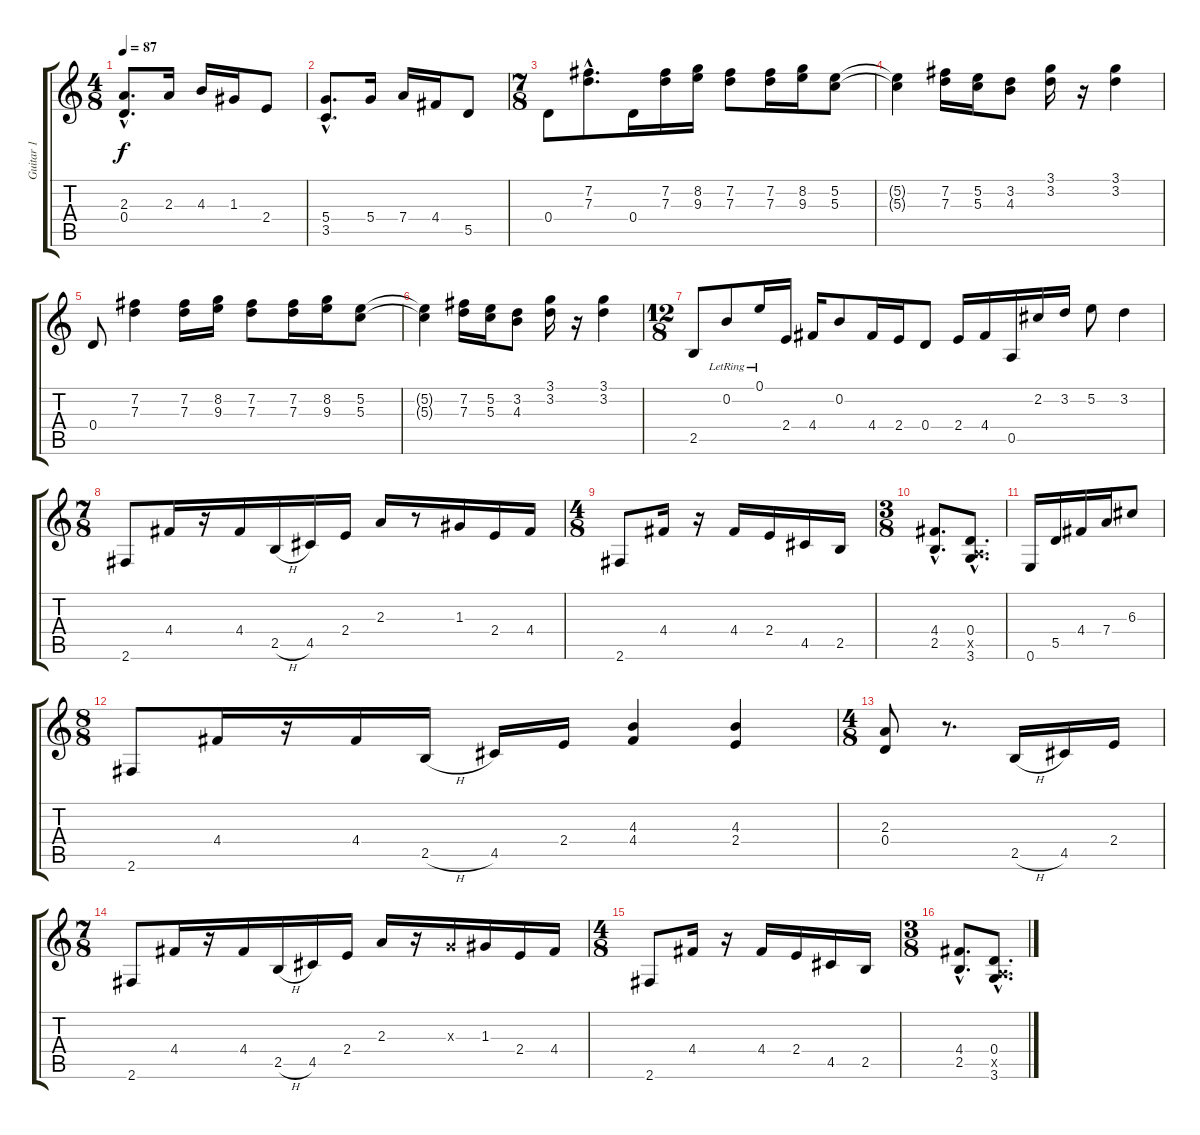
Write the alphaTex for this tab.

\track ("Guitar 1" "Guitar 1") {instrument acousticguitarsteel}
\staff {score tabs}
\tuning (E4 B3 G3 D3 A2 E2) {hide}
\ts (4 8)
\tempo 87
\clef g2
\ks c
(2.3{hac} 0.4{hac}).8{d dy f} 2.3.16 4.3.16 1.3.16 2.4.8 |
(5.4{hac} 3.5{hac}).8{d} 5.4.16 7.4.16 4.4.16 5.5.8 |
\ts (7 8)
0.4.8{instrument acousticguitarsteel} (7.2{hac} 7.3{hac}).8{d} 0.4.16 (7.2 7.3).16 (8.2 9.3).16 (7.2 7.3).8 (7.2 7.3).16 (8.2 9.3).16 (5.2 5.3).8 |
(5.2{t} 5.3{t}).4 (7.2 7.3).16 (5.2 5.3).16 (3.2 4.3).8 (3.1 3.2).16 r.16 (3.1 3.2).4 |
0.4.8 (7.2 7.3).4 (7.2 7.3).16 (8.2 9.3).16 (7.2 7.3).8 (7.2 7.3).16 (8.2 9.3).16 (5.2 5.3).8 |
(5.2{t} 5.3{t}).4 (7.2 7.3).16 (5.2 5.3).16 (3.2 4.3).8 (3.1 3.2).16 r.16 (3.1 3.2).4 |
\ts (12 8)
2.5.8 0.2{lr}.8 0.1{lr}.16 2.4.16 4.4.16 0.2.8 4.4.16 2.4.16 0.4.8 2.4.16 4.4.16 0.5.16 2.2.16 3.2.16 5.2.8 3.2.4 |
\ts (7 8)
2.6.8 4.4.16 r.16 4.4.16 2.5{h}.16 4.5.16 2.4.16 2.3.16 r.8 1.3.16 2.4.16 4.4.16 |
\ts (4 8)
2.6.8 4.4.16 r.16 4.4.16 2.4.16 4.5.16 2.5.16 |
\ts (3 8)
(4.4{hac} 2.5{hac}).8{d} (0.4{hac} 0.5{hac x} 3.6{hac}).8{d} |
0.6.16 5.5.16 4.4.16 7.4.16 6.3.8 |
\ts (8 8)
2.6.8 4.4.16 r.16 4.4.16 2.5{h}.16 4.5.16 2.4.16 (4.3 4.4).4 (4.3 2.4).4 |
\ts (4 8)
(2.3 0.4).8 r.8{d} 2.5{h}.16{instrument overdrivenguitar} 4.5.16 2.4.16 |
\ts (7 8)
2.6.8 4.4.16 r.16 4.4.16 2.5{h}.16 4.5.16 2.4.16 2.3.16 r.16 0.3{x}.16 1.3.16 2.4.16 4.4.16 |
\ts (4 8)
2.6.8 4.4.16 r.16 4.4.16 2.4.16 4.5.16 2.5.16 |
\ts (3 8)
(4.4{hac} 2.5{hac}).8{d} (0.4{hac} 0.5{hac x} 3.6{hac}).8{d}
